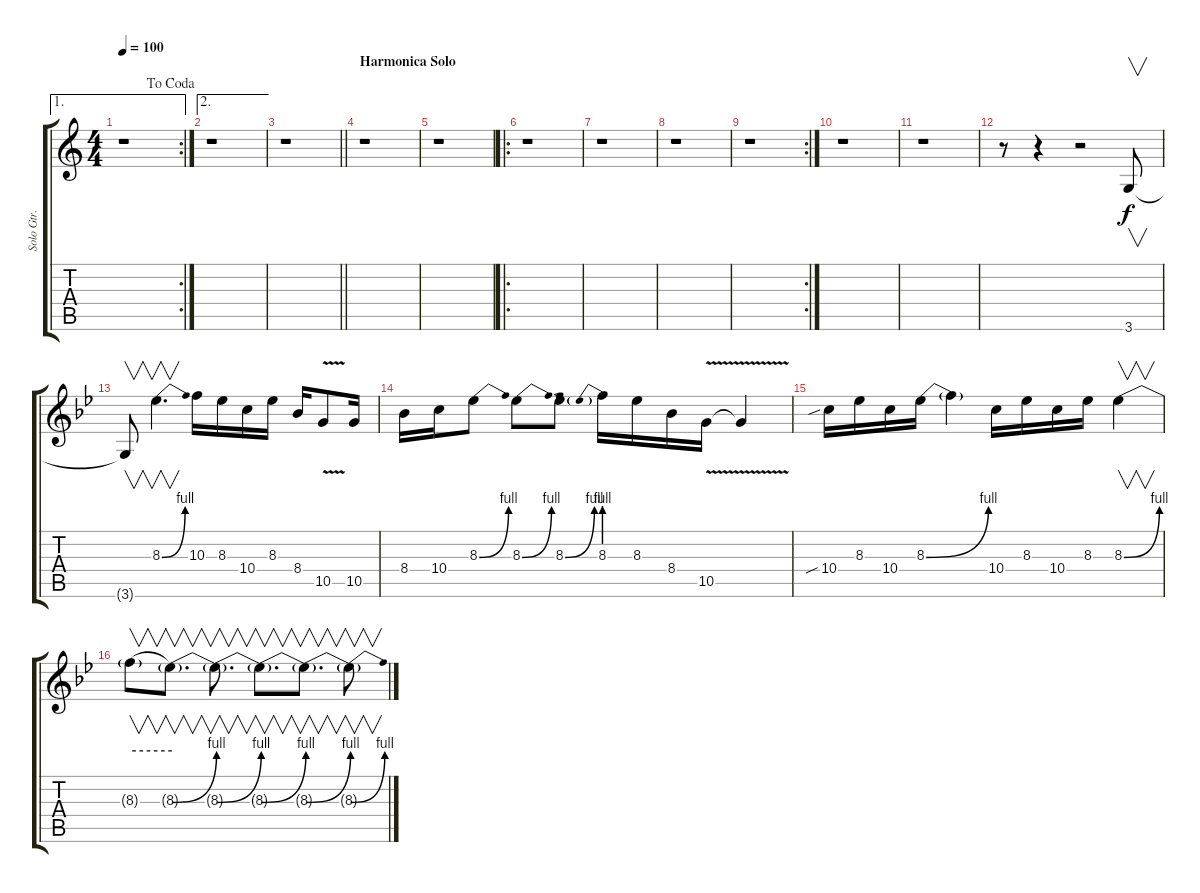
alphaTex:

\track ("Solo Gtr. IV w/ wah - Gibbons" "Solo Gtr. ") {instrument distortionguitar}
\staff {score tabs}
\tuning (E4 B3 G3 D3 A2 E2) {hide}
\ae 1
\rc 2
\ts (4 4)
\jump dacoda
\tempo 100
\clef g2
\ks c
r.1{dy f} |
\ae 2
r.1 |
\barLineRight lightlight
r.1 |
\section ("" "Harmonica Solo")
r.1 |
r.1 |
\ro
r.1 |
r.1 |
r.1 |
\rc 2
r.1 |
r.1 |
r.1 |
r.8 r.4 r.2 3.6.8{v} |
\ks bb
3.6{t}.8{v} 8.3{be (bend 0 0 60 4)}.4{v d} 10.3.16 8.3.16 10.4.16 8.3.16 8.4.16 10.5{v}.8 10.5.16 |
8.4.16 10.4.16 8.3{be (bend 0 0 60 4)}.8 8.3{be (bend 0 0 60 4)}.8 8.3{be (bend 0 0 60 4)}.8 8.3{be (prebend 0 4 60 4)}.16 8.3.16 8.4.16 10.5{v}.16 10.5{v t}.4 |
10.4{sib}.16 8.3.16 10.4.16 8.3{be (bend 0 0 60 4)}.16 8.3{t}.4 10.4.16 8.3.16 10.4.16 8.3.16 8.3{be (bend 0 0 60 4)}.4{v} |
8.3{be (hold 0 4 60 4) t}.8{v} 8.3{be (bend 0 0 60 4) t}.8{v d} 8.3{be (bend 0 0 60 4) t}.8{v d} 8.3{be (bend 0 0 60 4) t}.8{v d} 8.3{be (bend 0 0 60 4) t}.8{v d} 8.3{be (bend 0 0 60 4) t}.8{v}
